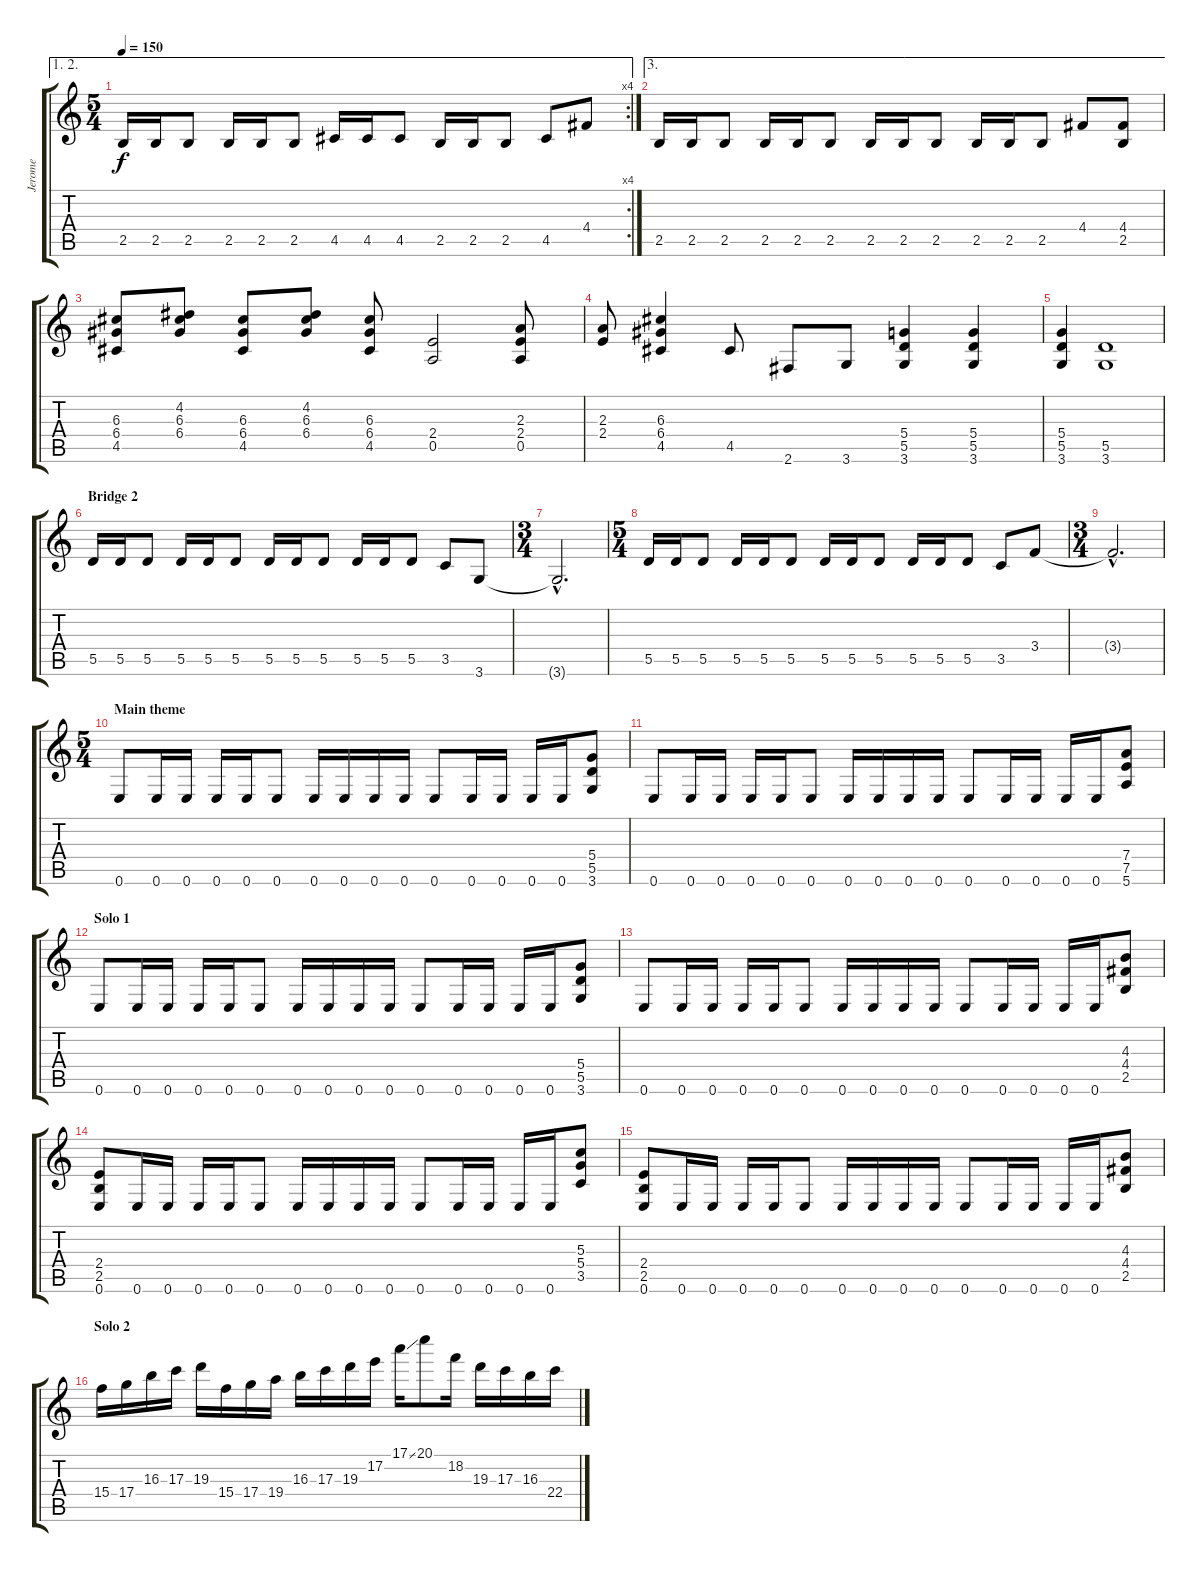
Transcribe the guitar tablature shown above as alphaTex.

\track ("Jerome" "Jerome") {instrument distortionguitar}
\staff {score tabs}
\tuning (E4 B3 G3 D3 A2 E2) {hide}
\ae (1 2)
\rc 4
\ts (5 4)
\tempo 150
\clef g2
\ks c
2.5.16{dy f} 2.5.16 2.5.8 2.5.16 2.5.16 2.5.8 4.5.16 4.5.16 4.5.8 2.5.16 2.5.16 2.5.8 4.5.8 4.4.8 |
\ae 3
2.5.16 2.5.16 2.5.8 2.5.16 2.5.16 2.5.8 2.5.16 2.5.16 2.5.8 2.5.16 2.5.16 2.5.8 4.4.8 (4.4 2.5).8 |
(6.3 6.4 4.5).8 (4.2 6.3 6.4).8 (6.3 6.4 4.5).8 (4.2 6.3 6.4).8 (6.3 6.4 4.5).8 (2.4 0.5).2 (2.3 2.4 0.5).8 |
(2.3 2.4).8 (6.3 6.4 4.5).4 4.5.8 2.6.8 3.6.8 (5.4 5.5 3.6).4 (5.4 5.5 3.6).4 |
(5.4 5.5 3.6).4 (5.5 3.6).1 |
\section ("" "Bridge 2")
5.5.16 5.5.16 5.5.8 5.5.16 5.5.16 5.5.8 5.5.16 5.5.16 5.5.8 5.5.16 5.5.16 5.5.8 3.5.8 3.6.8 |
\ts (3 4)
3.6{hac t}.2{d} |
\ts (5 4)
5.5.16 5.5.16 5.5.8 5.5.16 5.5.16 5.5.8 5.5.16 5.5.16 5.5.8 5.5.16 5.5.16 5.5.8 3.5.8 3.4.8 |
\ts (3 4)
3.4{hac t}.2{d} |
\ts (5 4)
\section ("" "Main theme")
0.6.8 0.6.16 0.6.16 0.6.16 0.6.16 0.6.8 0.6.16 0.6.16 0.6.16 0.6.16 0.6.8 0.6.16 0.6.16 0.6.16 0.6.16 (5.4 5.5 3.6).8 |
0.6.8 0.6.16 0.6.16 0.6.16 0.6.16 0.6.8 0.6.16 0.6.16 0.6.16 0.6.16 0.6.8 0.6.16 0.6.16 0.6.16 0.6.16 (7.4 7.5 5.6).8 |
\section ("" "Solo 1")
0.6.8 0.6.16 0.6.16 0.6.16 0.6.16 0.6.8 0.6.16 0.6.16 0.6.16 0.6.16 0.6.8 0.6.16 0.6.16 0.6.16 0.6.16 (5.4 5.5 3.6).8 |
0.6.8 0.6.16 0.6.16 0.6.16 0.6.16 0.6.8 0.6.16 0.6.16 0.6.16 0.6.16 0.6.8 0.6.16 0.6.16 0.6.16 0.6.16 (4.3 4.4 2.5).8 |
(2.4 2.5 0.6).8 0.6.16 0.6.16 0.6.16 0.6.16 0.6.8 0.6.16 0.6.16 0.6.16 0.6.16 0.6.8 0.6.16 0.6.16 0.6.16 0.6.16 (5.3 5.4 3.5).8 |
(2.4 2.5 0.6).8 0.6.16 0.6.16 0.6.16 0.6.16 0.6.8 0.6.16 0.6.16 0.6.16 0.6.16 0.6.8 0.6.16 0.6.16 0.6.16 0.6.16 (4.3 4.4 2.5).8 |
\section ("" "Solo 2")
15.4.16{volume 16} 17.4.16 16.3.16 17.3.16 19.3.16 15.4.16 17.4.16 19.4.16 16.3.16 17.3.16 19.3.16 17.2.16 17.1{ss}.16 20.1.8 18.2.16 19.3.16 17.3.16 16.3.16 22.4.16
